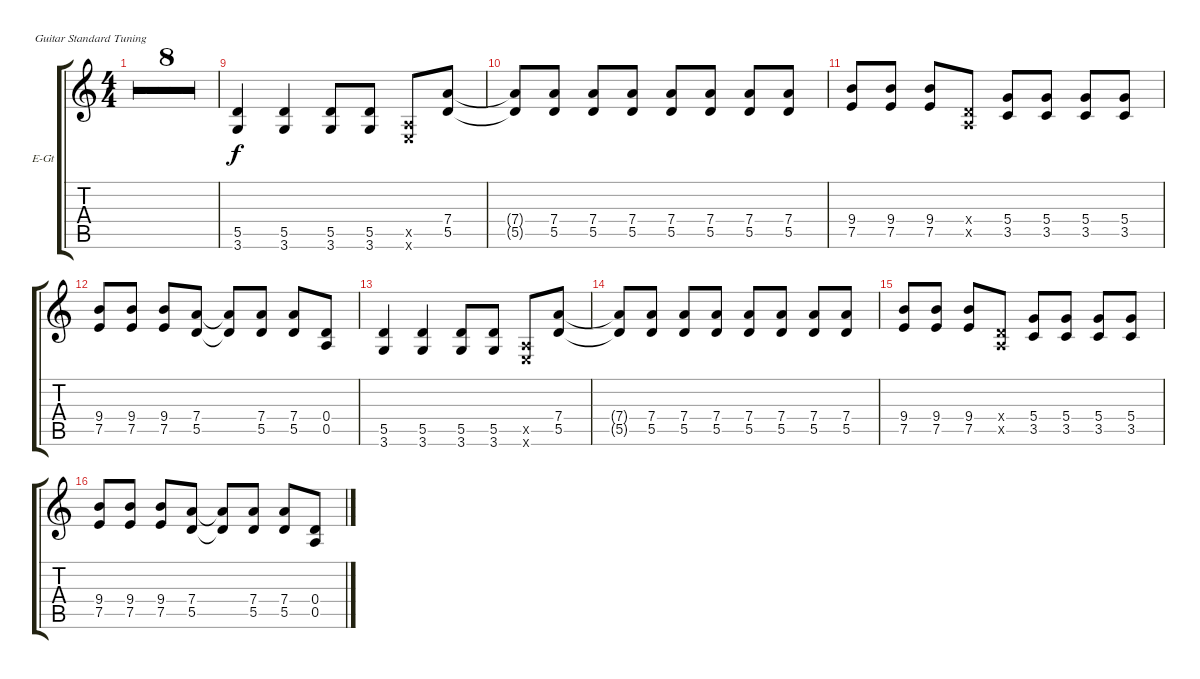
\defaultSystemsLayout 4
\bracketExtendMode groupsimilarinstruments
\firstSystemTrackNameOrientation horizontal
\otherSystemsTrackNameOrientation horizontal
\track ("Electric Guitar" "E-Gt") {multiBarRest instrument electricguitarclean}
\staff {score tabs}
\tuning (E4 B3 G3 D3 A2 E2)
\ts (4 4)
\tempo 180
\clef g2
\ks c
|
|
|
|
|
|
|
|
(3.6 5.5).4 (3.6 5.5).4 (5.5 3.6).8 (5.5 3.6).8 (0.6{x} 0.5{x}).8 (5.5 7.4).8 |
(7.4{t} 5.5{t}).8 (5.5 7.4).8 (5.5 7.4).8 (5.5 7.4).8 (5.5 7.4).8 (5.5 7.4).8 (5.5 7.4).8 (5.5 7.4).8 |
(7.5 9.4).8 (7.5 9.4).8 (7.5 9.4).8 (0.4{x} 0.5{x}).8 (3.5 5.4).8 (3.5 5.4).8 (3.5 5.4).8 (3.5 5.4).8 |
(9.4 7.5).8 (9.4 7.5).8 (9.4 7.5).8 (5.5 7.4).8 (7.4{t} 5.5{t}).8 (5.5 7.4).8 (5.5 7.4).8 (0.4 0.5).8 |
(3.6 5.5).4 (3.6 5.5).4 (5.5 3.6).8 (5.5 3.6).8 (0.6{x} 0.5{x}).8 (5.5 7.4).8 |
(7.4{t} 5.5{t}).8 (5.5 7.4).8 (5.5 7.4).8 (5.5 7.4).8 (5.5 7.4).8 (5.5 7.4).8 (5.5 7.4).8 (5.5 7.4).8 |
(7.5 9.4).8 (7.5 9.4).8 (7.5 9.4).8 (0.4{x} 0.5{x}).8 (3.5 5.4).8 (3.5 5.4).8 (3.5 5.4).8 (3.5 5.4).8 |
(9.4 7.5).8 (9.4 7.5).8 (9.4 7.5).8 (5.5 7.4).8 (7.4{t} 5.5{t}).8 (5.5 7.4).8 (5.5 7.4).8 (0.4 0.5).8
